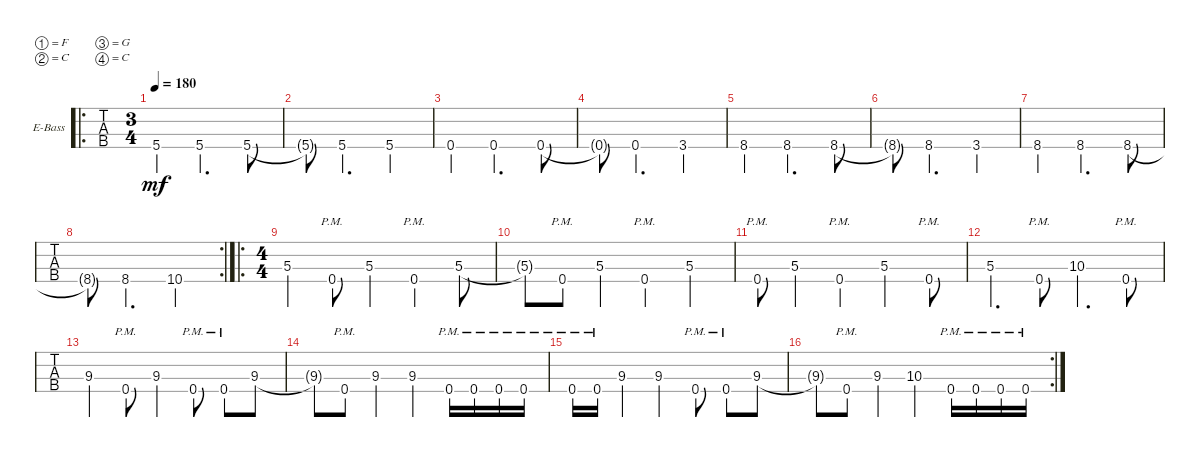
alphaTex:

\defaultSystemsLayout 4
\bracketExtendMode groupsimilarinstruments
\firstSystemTrackNameOrientation horizontal
\otherSystemsTrackNameOrientation horizontal
\track ("Electric Bass" "E-Bass") {instrument electricbassfinger}
\staff {tabs}
\tuning (F2 C2 G1 C1)
\ro
\ts (3 4)
\tempo 180
\clef f4
\ks c
5.4.4{dy mf} 5.4.4{d} 5.4.8 |
5.4{t}.8 5.4.4{d} 5.4.4 |
0.4.4 0.4.4{d} 0.4.8 |
0.4{t}.8 0.4.4{d} 3.4.4 |
8.4.4 8.4.4{d} 8.4.8 |
8.4{t}.8 8.4.4{d} 3.4.4 |
8.4.4 8.4.4{d} 8.4.8 |
\rc 2
8.4{t}.8 8.4.4{d} 10.4.4 |
\ro
\ts (4 4)
5.3.4 0.4{pm}.8 5.3.4 0.4{pm}.4 5.3.8 |
5.3{t}.8 0.4{pm}.8 5.3.4 0.4{pm}.4 5.3.4 |
0.4{pm}.8 5.3.4 0.4{pm}.4 5.3.4 0.4{pm}.8 |
5.3.4{d} 0.4{pm}.8 10.3.4{d} 0.4{pm}.8 |
9.3.4 0.4{pm}.8 9.3.4 0.4{pm}.8 0.4{pm}.8 9.3.8 |
9.3{t}.8 0.4{pm}.8 9.3.4 9.3.4 0.4{pm}.16 0.4{pm}.16 0.4{pm}.16 0.4{pm}.16 |
0.4{pm}.16 0.4{pm}.16 9.3.4 9.3.4 0.4{pm}.8 0.4{pm}.8 9.3.8 |
\rc 2
9.3{t}.8 0.4{pm}.8 9.3.4 10.3.4 0.4{pm}.16 0.4{pm}.16 0.4{pm}.16 0.4{pm}.16
